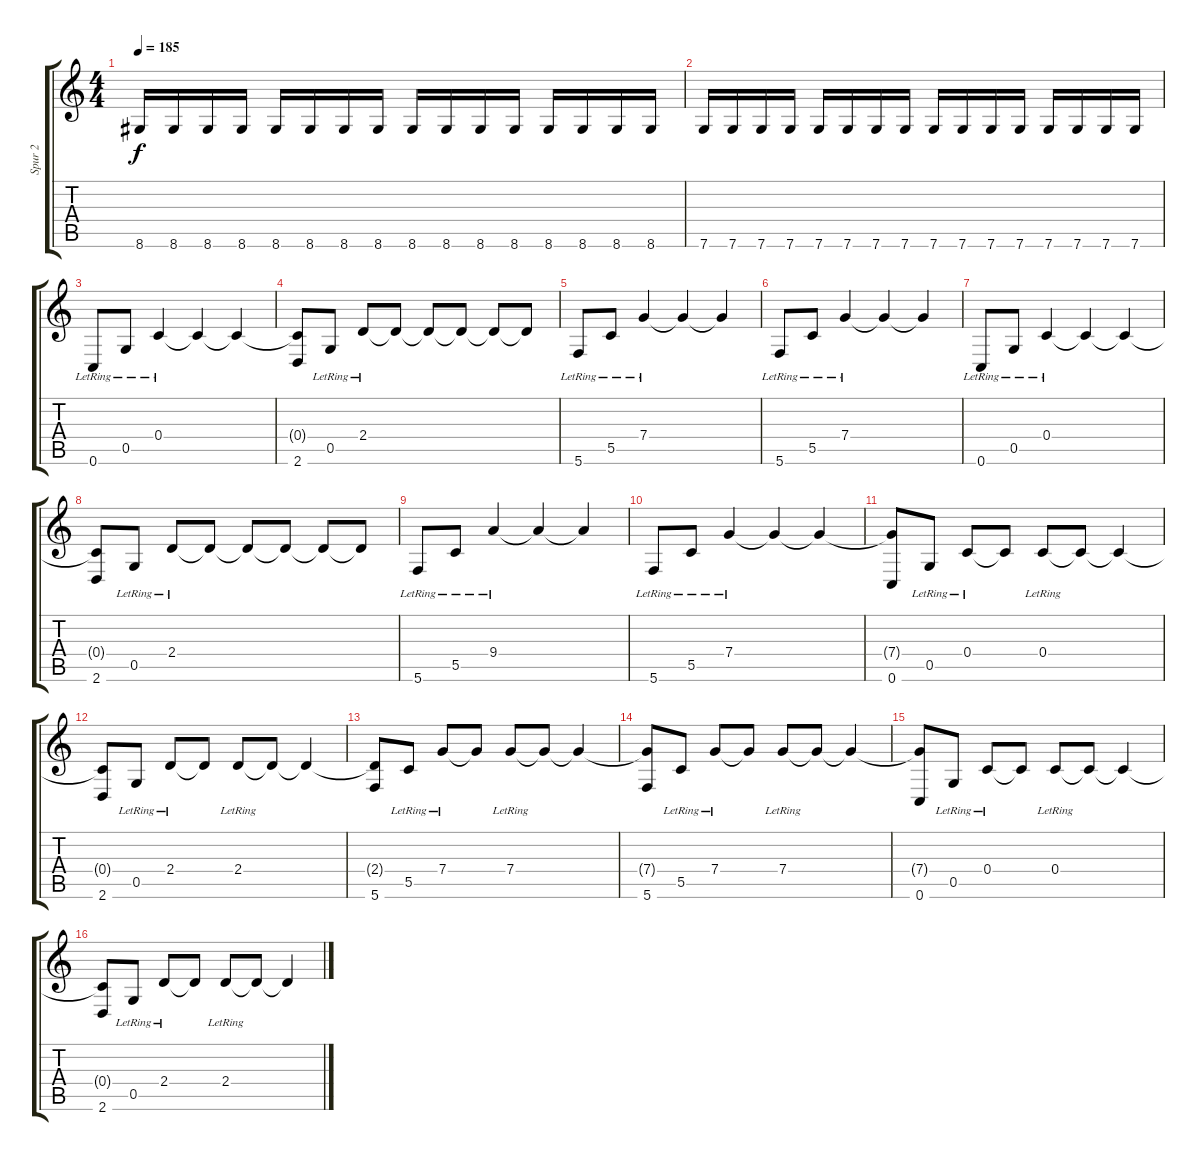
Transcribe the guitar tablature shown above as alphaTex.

\track ("Spur 2" "Spur 2") {instrument distortionguitar}
\staff {score tabs}
\tuning (D4 A3 F3 C3 G2 C2) {hide}
\ts (4 4)
\tempo 185
\clef g2
\ks c
8.6.16{dy f} 8.6.16 8.6.16 8.6.16 8.6.16 8.6.16 8.6.16 8.6.16 8.6.16 8.6.16 8.6.16 8.6.16 8.6.16 8.6.16 8.6.16 8.6.16 |
7.6.16 7.6.16 7.6.16 7.6.16 7.6.16 7.6.16 7.6.16 7.6.16 7.6.16 7.6.16 7.6.16 7.6.16 7.6.16 7.6.16 7.6.16 7.6.16 |
0.6{lr}.8 0.5{lr}.8 0.4{lr}.4 0.4{t}.4 0.4{t}.4 |
(0.4{t} 2.6).8 0.5{lr}.8 2.4{lr}.8 2.4{t}.8 2.4{t}.8 2.4{t}.8 2.4{t}.8 2.4{t}.8 |
5.6{lr}.8 5.5{lr}.8 7.4{lr}.4 7.4{t}.4 7.4{t}.4 |
5.6{lr}.8 5.5{lr}.8 7.4{lr}.4 7.4{t}.4 7.4{t}.4 |
0.6{lr}.8 0.5{lr}.8 0.4{lr}.4 0.4{t}.4 0.4{t}.4 |
(0.4{t} 2.6).8 0.5{lr}.8 2.4{lr}.8 2.4{t}.8 2.4{t}.8 2.4{t}.8 2.4{t}.8 2.4{t}.8 |
5.6{lr}.8 5.5{lr}.8 9.4{lr}.4 9.4{t}.4 9.4{t}.4 |
5.6{lr}.8 5.5{lr}.8 7.4{lr}.4 7.4{t}.4 7.4{t}.4 |
(7.4{t} 0.6).8 0.5{lr}.8 0.4{lr}.8 0.4{t}.8 0.4{lr}.8 0.4{t}.8 0.4{t}.4 |
(0.4{t} 2.6).8 0.5{lr}.8 2.4{lr}.8 2.4{t}.8 2.4{lr}.8 2.4{t}.8 2.4{t}.4 |
(2.4{t} 5.6).8 5.5{lr}.8 7.4{lr}.8 7.4{t}.8 7.4{lr}.8 7.4{t}.8 7.4{t}.4 |
(7.4{t} 5.6).8 5.5{lr}.8 7.4{lr}.8 7.4{t}.8 7.4{lr}.8 7.4{t}.8 7.4{t}.4 |
(7.4{t} 0.6).8 0.5{lr}.8 0.4{lr}.8 0.4{t}.8 0.4{lr}.8 0.4{t}.8 0.4{t}.4 |
(0.4{t} 2.6).8 0.5{lr}.8 2.4{lr}.8 2.4{t}.8 2.4{lr}.8 2.4{t}.8 2.4{t}.4
